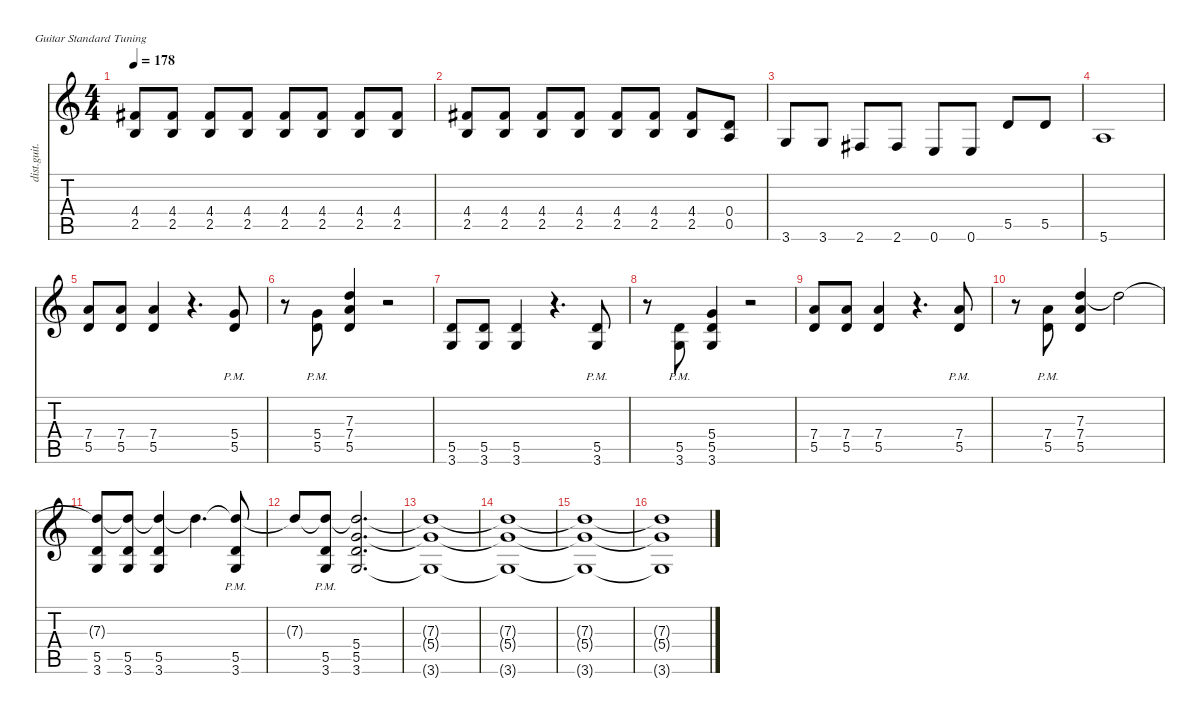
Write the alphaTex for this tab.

\defaultSystemsLayout 4
\hideDynamics
\bracketExtendMode nobrackets
\otherSystemsTrackNameOrientation horizontal
\track ("Guitar" "dist.guit.") {mute instrument distortionguitar}
\staff {score tabs}
\tuning (E4 B3 G3 D3 A2 E2)
\ts (4 4)
\tempo 178
\clef g2
\ks c
(4.4{acc #} 2.5).8{dy f beam Up} (4.4{acc #} 2.5).8{beam Up} (4.4{acc #} 2.5).8{beam Up} (4.4{acc #} 2.5).8{beam Up} (4.4{acc #} 2.5).8{beam Up} (4.4{acc #} 2.5).8{beam Up} (4.4{acc #} 2.5).8{beam Up} (4.4{acc #} 2.5).8{beam Up} |
(4.4{acc #} 2.5).8{beam Up} (4.4{acc #} 2.5).8{beam Up} (4.4{acc #} 2.5).8{beam Up} (4.4{acc #} 2.5).8{beam Up} (4.4{acc #} 2.5).8{beam Up} (4.4{acc #} 2.5).8{beam Up} (4.4{acc #} 2.5).8{beam Up} (0.4 0.5).8{beam Up} |
3.6.8{beam Up} 3.6.8{beam Up} 2.6{acc #}.8{beam Up} 2.6{acc #}.8{beam Up} 0.6.8{beam Up} 0.6.8{beam Up} 5.5.8{beam Up} 5.5.8{beam Up} |
5.6.1{beam Up} |
(7.4 5.5).8{beam Up} (7.4 5.5).8{beam Up} (7.4 5.5).4{beam Up} r.4{d beam Up} (5.4{pm} 5.5{pm}).8{beam Up} |
r.8{beam Down} (5.4{pm} 5.5{pm}).8{beam Up} (7.3 7.4 5.5).4{beam Up} r.2{beam Up} |
(5.5 3.6).8{beam Up} (5.5 3.6).8{beam Up} (5.5 3.6).4{beam Up} r.4{d beam Up} (5.5{pm} 3.6{pm}).8{beam Up} |
r.8{beam Down} (5.5{pm} 3.6{pm}).8{beam Up} (5.4 5.5 3.6).4{beam Up} r.2{beam Up} |
(7.4 5.5).8{beam Up} (7.4 5.5).8{beam Up} (7.4 5.5).4{beam Up} r.4{d beam Up} (7.4{pm} 5.5{pm}).8{beam Up} |
r.8{beam Down} (7.4{pm} 5.5{pm}).8{beam Up} (7.3 7.4 5.5).4{beam Up} 7.3{t}.2{dy mf beam Down} |
(5.5 3.6 7.3{t}).8{dy f beam Up} (5.5 3.6 7.3{t}).8{beam Up} (5.5 3.6 7.3{t}).4{beam Up} 7.3{t}.4{d dy mf beam Down} (5.5{pm} 3.6{pm} 7.3{t}).8{dy f beam Up} |
7.3{t}.8{dy mf beam Up} (5.5{pm} 3.6{pm} 7.3{t}).8{dy f beam Up} (5.4 5.5 3.6 7.3{t}).2{d beam Up} |
(7.3{t} 5.4{t} 3.6{t}).1{beam Up} |
(7.3{t} 5.4{t} 3.6{t}).1{beam Up} |
(7.3{t} 5.4{t} 3.6{t}).1{beam Up} |
(7.3{t} 5.4{t} 3.6{t}).1{beam Up}
